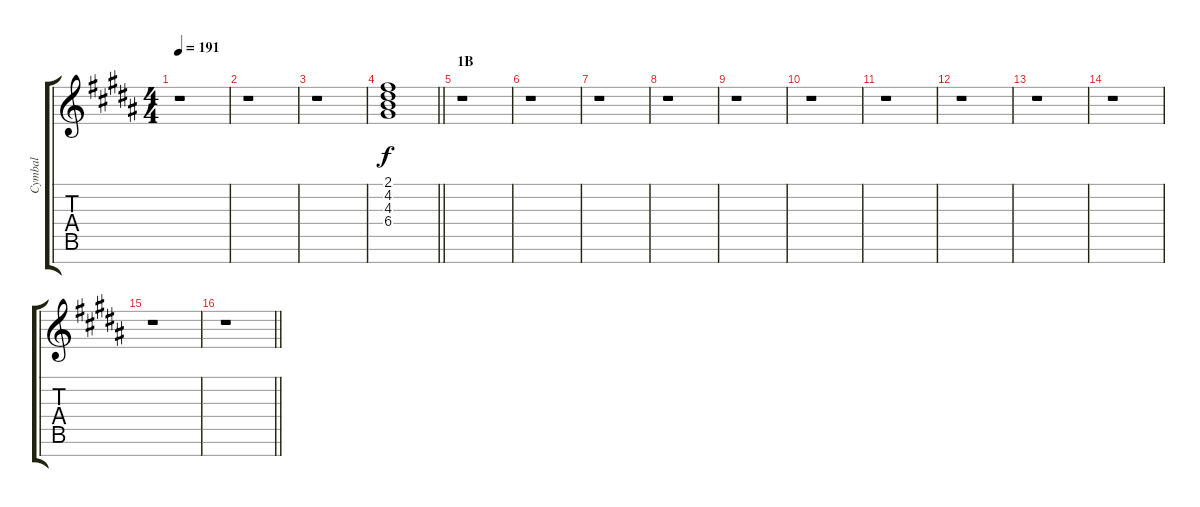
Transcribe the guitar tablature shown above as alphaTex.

\track ("Cymbal" "Cymbal") {instrument reversecymbal}
\staff {score tabs}
\tuning (E5 B4 G4 D4 A3 E3 B2) {hide}
\ts (4 4)
\tempo 191
\clef g2
\ks b
r.1{dy f} |
r.1 |
r.1 |
\barLineRight lightlight
(2.1 4.2 4.3 6.4).1 |
\section ("" "1B")
r.1 |
r.1 |
r.1 |
r.1 |
r.1 |
r.1 |
r.1 |
r.1 |
r.1 |
r.1 |
r.1 |
\barLineRight lightlight
r.1
